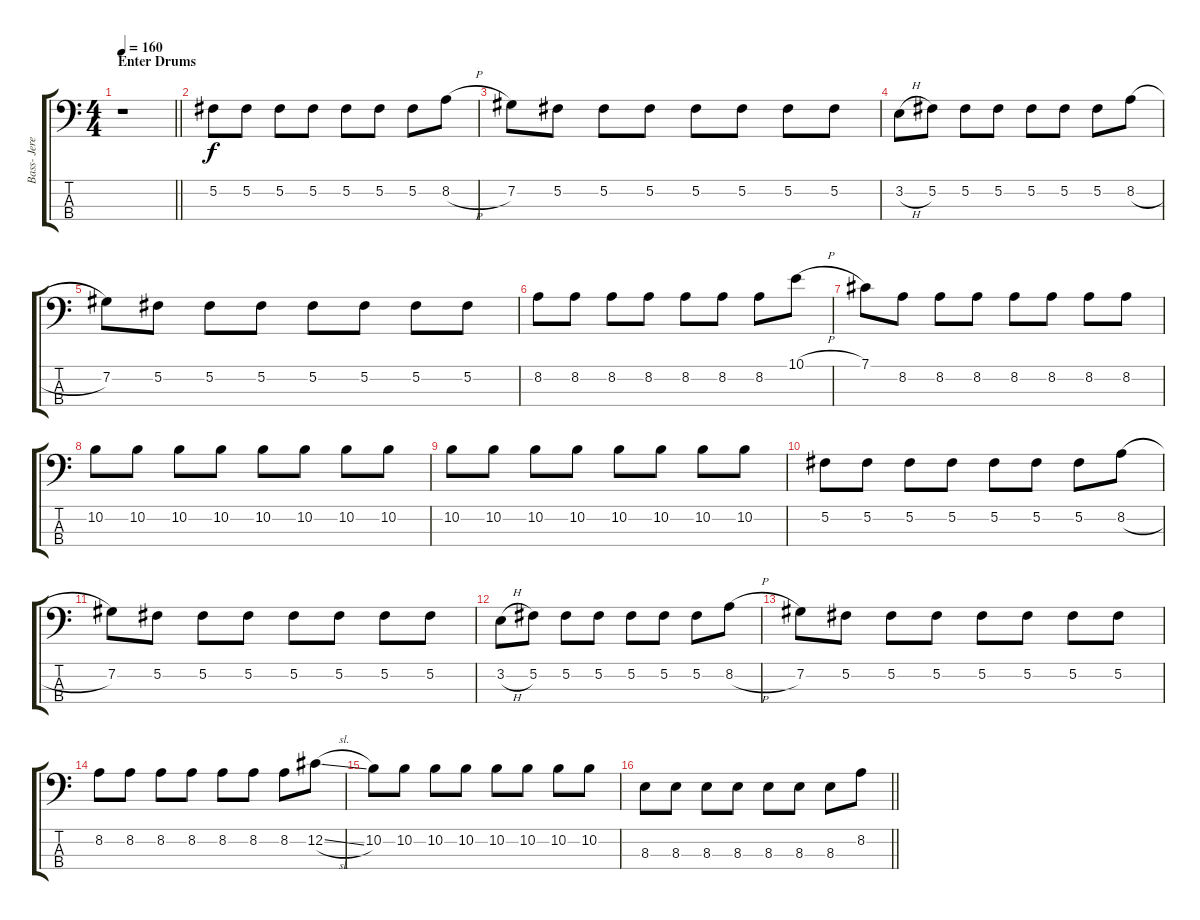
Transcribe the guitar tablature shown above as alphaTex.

\track ("Bass- Jeremy Davis" "Bass- Jere") {instrument electricbasspick}
\staff {score tabs}
\tuning (Gb2 Db2 Ab1 Db1) {hide}
\ts (4 4)
\section ("" "Enter Drums")
\tempo 160
\clef f4
\barLineRight lightlight
\ks c
r.1{dy f} |
5.2.8 5.2.8 5.2.8 5.2.8 5.2.8 5.2.8 5.2.8 8.2{h}.8 |
7.2.8 5.2.8 5.2.8 5.2.8 5.2.8 5.2.8 5.2.8 5.2.8 |
3.2{h}.8 5.2.8 5.2.8 5.2.8 5.2.8 5.2.8 5.2.8 8.2{h}.8 |
7.2.8 5.2.8 5.2.8 5.2.8 5.2.8 5.2.8 5.2.8 5.2.8 |
8.2.8 8.2.8 8.2.8 8.2.8 8.2.8 8.2.8 8.2.8 10.1{h}.8 |
7.1.8 8.2.8 8.2.8 8.2.8 8.2.8 8.2.8 8.2.8 8.2.8 |
10.2.8 10.2.8 10.2.8 10.2.8 10.2.8 10.2.8 10.2.8 10.2.8 |
10.2.8 10.2.8 10.2.8 10.2.8 10.2.8 10.2.8 10.2.8 10.2.8 |
5.2.8 5.2.8 5.2.8 5.2.8 5.2.8 5.2.8 5.2.8 8.2{h}.8 |
7.2.8 5.2.8 5.2.8 5.2.8 5.2.8 5.2.8 5.2.8 5.2.8 |
3.2{h}.8 5.2.8 5.2.8 5.2.8 5.2.8 5.2.8 5.2.8 8.2{h}.8 |
7.2.8 5.2.8 5.2.8 5.2.8 5.2.8 5.2.8 5.2.8 5.2.8 |
8.2.8 8.2.8 8.2.8 8.2.8 8.2.8 8.2.8 8.2.8 12.2{sl}.8 |
10.2.8 10.2.8 10.2.8 10.2.8 10.2.8 10.2.8 10.2.8 10.2.8 |
\barLineRight lightlight
8.3.8 8.3.8 8.3.8 8.3.8 8.3.8 8.3.8 8.3.8 8.2.8
